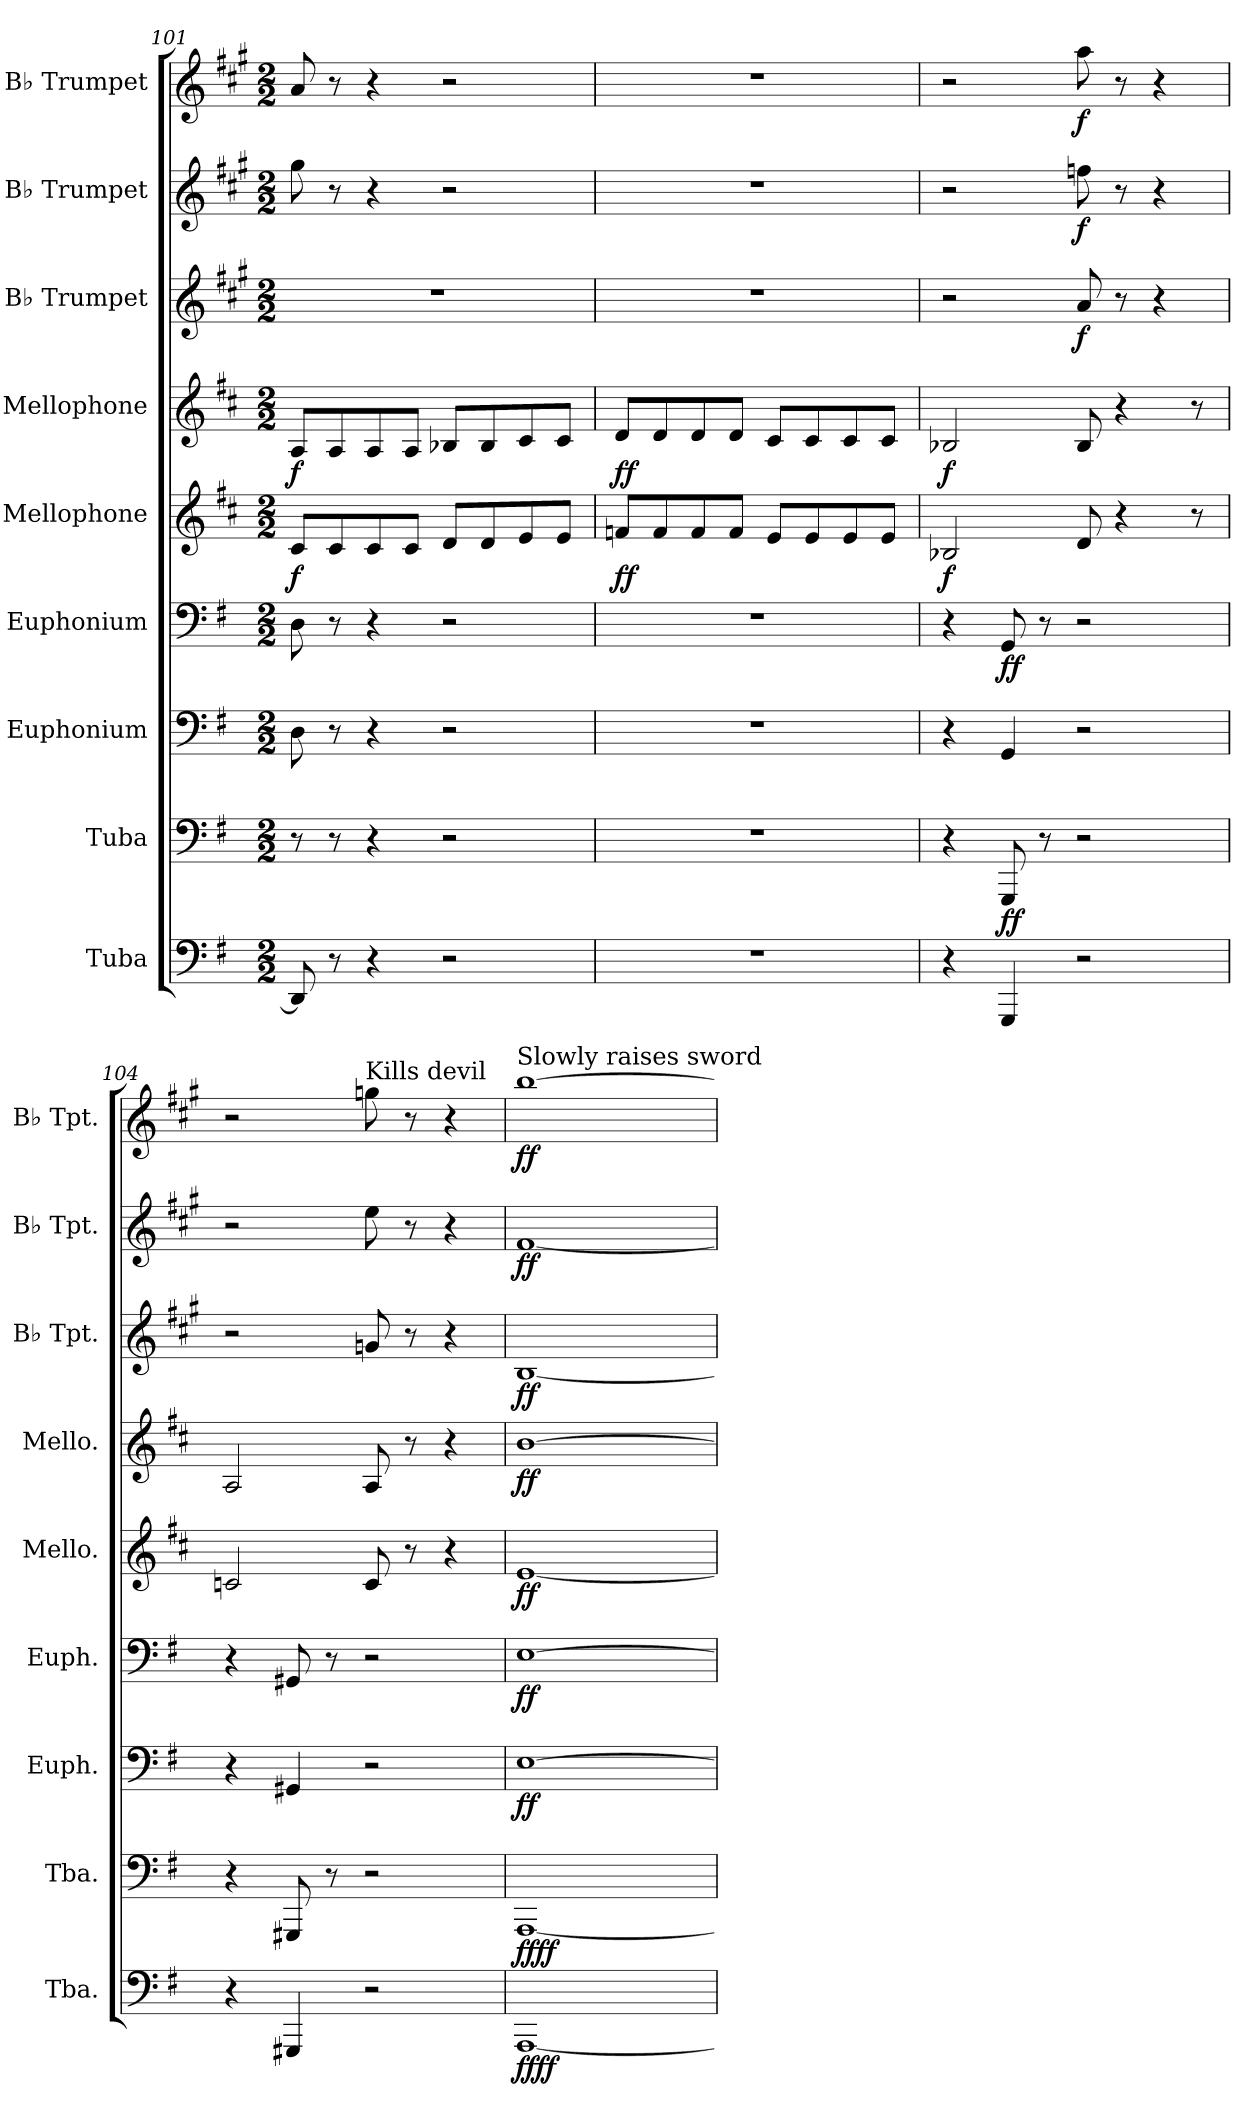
**kern	**dynam	**kern	**dynam	**kern	**dynam	**kern	**dynam	**kern	**dynam	**kern	**dynam	**kern	**dynam	**kern	**dynam	**kern	**dynam
*part9	*part9	*part8	*part8	*part7	*part7	*part6	*part6	*part5	*part5	*part4	*part4	*part3	*part3	*part2	*part2	*part1	*part1
*staff9	*staff9	*staff8	*staff8	*staff7	*staff7	*staff6	*staff6	*staff5	*staff5	*staff4	*staff4	*staff3	*staff3	*staff2	*staff2	*staff1	*staff1
*I"Tuba	*	*I"Tuba	*	*I"Euphonium	*	*I"Euphonium	*	*I"Mellophone	*	*I"Mellophone	*	*I"B♭ Trumpet	*	*I"B♭ Trumpet	*	*I"B♭ Trumpet	*
*I'Tba.	*	*I'Tba.	*	*I'Euph.	*	*I'Euph.	*	*I'Mello.	*	*I'Mello.	*	*I'B♭ Tpt.	*	*I'B♭ Tpt.	*	*I'B♭ Tpt.	*
*clefF4	*	*clefF4	*	*clefF4	*	*clefF4	*	*clefG2	*	*clefG2	*	*clefG2	*	*clefG2	*	*clefG2	*
*	*	*	*	*	*	*	*	*ITrd4c7	*	*ITrd4c7	*	*ITrd1c2	*	*ITrd1c2	*	*ITrd1c2	*
*k[f#]	*	*k[f#]	*	*k[f#]	*	*k[f#]	*	*k[f#]	*	*k[f#]	*	*k[f#]	*	*k[f#]	*	*k[f#]	*
*M2/2	*	*M2/2	*	*M2/2	*	*M2/2	*	*M2/2	*	*M2/2	*	*M2/2	*	*M2/2	*	*M2/2	*
=101	=101	=101	=101	=101	=101	=101	=101	=101	=101	=101	=101	=101	=101	=101	=101	=101	=101
!	!	!	!	!	!	!	!	!	!LO:DY:b	!	!LO:DY:b	!	!	!	!	!	!
8DD/]	.	8r	.	8D\	.	8D\	.	8F#/L	f	8D/L	f	1r	.	8ff#\	.	8g/	.
8r	.	8r	.	8r	.	8r	.	8F#/	.	8D/	.	.	.	8r	.	8r	.
4r	.	4r	.	4r	.	4r	.	8F#/	.	8D/	.	.	.	4r	.	4r	.
.	.	.	.	.	.	.	.	8F#/J	.	8D/J	.	.	.	.	.	.	.
2r	.	2r	.	2r	.	2r	.	8G/L	.	8E-X/L	.	.	.	2r	.	2r	.
.	.	.	.	.	.	.	.	8G/	.	8E-/	.	.	.	.	.	.	.
.	.	.	.	.	.	.	.	8A/	.	8F#/	.	.	.	.	.	.	.
.	.	.	.	.	.	.	.	8A/J	.	8F#/J	.	.	.	.	.	.	.
!!LO:PB:g=z
=102	=102	=102	=102	=102	=102	=102	=102	=102	=102	=102	=102	=102	=102	=102	=102	=102	=102
!	!	!	!	!	!	!	!	!	!LO:DY:b	!	!LO:DY:b	!	!	!	!	!	!
1r	.	1r	.	1r	.	1r	.	8B-X/L	ff	8G/L	ff	1r	.	1r	.	1r	.
.	.	.	.	.	.	.	.	8B-/	.	8G/	.	.	.	.	.	.	.
.	.	.	.	.	.	.	.	8B-/	.	8G/	.	.	.	.	.	.	.
.	.	.	.	.	.	.	.	8B-/J	.	8G/J	.	.	.	.	.	.	.
.	.	.	.	.	.	.	.	8A/L	.	8F#/L	.	.	.	.	.	.	.
.	.	.	.	.	.	.	.	8A/	.	8F#/	.	.	.	.	.	.	.
.	.	.	.	.	.	.	.	8A/	.	8F#/	.	.	.	.	.	.	.
.	.	.	.	.	.	.	.	8A/J	.	8F#/J	.	.	.	.	.	.	.
=103	=103	=103	=103	=103	=103	=103	=103	=103	=103	=103	=103	=103	=103	=103	=103	=103	=103
!	!	!	!	!	!	!	!	!	!LO:DY:b	!	!LO:DY:b	!	!	!	!	!	!
4r	.	4r	.	4r	.	4r	.	2E-X/	f	2E-X/	f	2r	.	2r	.	2r	.
!	!	!	!LO:DY:b	!	!	!	!LO:DY:b	!	!	!	!	!	!	!	!	!	!
4GGG/	.	8GGG/	ff	4GG/	.	8GG/	ff	.	.	.	.	.	.	.	.	.	.
.	.	8r	.	.	.	8r	.	.	.	.	.	.	.	.	.	.	.
!	!	!	!	!	!	!	!	!	!	!	!	!	!LO:DY:b	!	!LO:DY:b	!	!LO:DY:b
2r	.	2r	.	2r	.	2r	.	8G/	.	8E-/	.	8g/	f	8ee-X\	f	8gg\	f
.	.	.	.	.	.	.	.	4r	.	4r	.	8r	.	8r	.	8r	.
.	.	.	.	.	.	.	.	.	.	.	.	4r	.	4r	.	4r	.
.	.	.	.	.	.	.	.	8r	.	8r	.	.	.	.	.	.	.
=104	=104	=104	=104	=104	=104	=104	=104	=104	=104	=104	=104	=104	=104	=104	=104	=104	=104
4r	.	4r	.	4r	.	4r	.	2Fn/	.	2D/	.	2r	.	2r	.	2r	.
4GGG#X/	.	8GGG#X/	.	4GG#X/	.	8GG#X/	.	.	.	.	.	.	.	.	.	.	.
.	.	8r	.	.	.	8r	.	.	.	.	.	.	.	.	.	.	.
!	!	!	!	!	!	!	!	!	!	!	!	!	!	!	!	!LO:TX:a:t=Kills devil	!
2r	.	2r	.	2r	.	2r	.	8F/	.	8D/	.	8fn/	.	8dd\	.	8ffn\	.
.	.	.	.	.	.	.	.	8r	.	8r	.	8r	.	8r	.	8r	.
.	.	.	.	.	.	.	.	4r	.	4r	.	4r	.	4r	.	4r	.
=105	=105	=105	=105	=105	=105	=105	=105	=105	=105	=105	=105	=105	=105	=105	=105	=105	=105
!	!	!	!	!	!	!	!	!	!	!	!	!	!	!	!	!LO:TX:a:t=Slowly raises sword	!
!	!LO:DY:b	!	!	!	!	!	!	!	!	!	!	!	!	!	!	!	!
!	!LO:DY:n=1:b	!	!LO:DY:b	!	!	!	!	!	!	!	!	!	!	!	!	!	!
!	!	!	!LO:DY:n=1:b	!	!LO:DY:b	!	!LO:DY:b	!	!LO:DY:b	!	!LO:DY:b	!	!LO:DY:b	!	!LO:DY:b	!	!LO:DY:b
[1AAA	ff ff	[1AAA	ff ff	[1E	ff	[1E	ff	[1A	ff	[1e	ff	[1A	ff	[1e	ff	[1aa	ff
=	=	=	=	=	=	=	=	=	=	=	=	=	=	=	=	=	=
*-	*-	*-	*-	*-	*-	*-	*-	*-	*-	*-	*-	*-	*-	*-	*-	*-	*-
